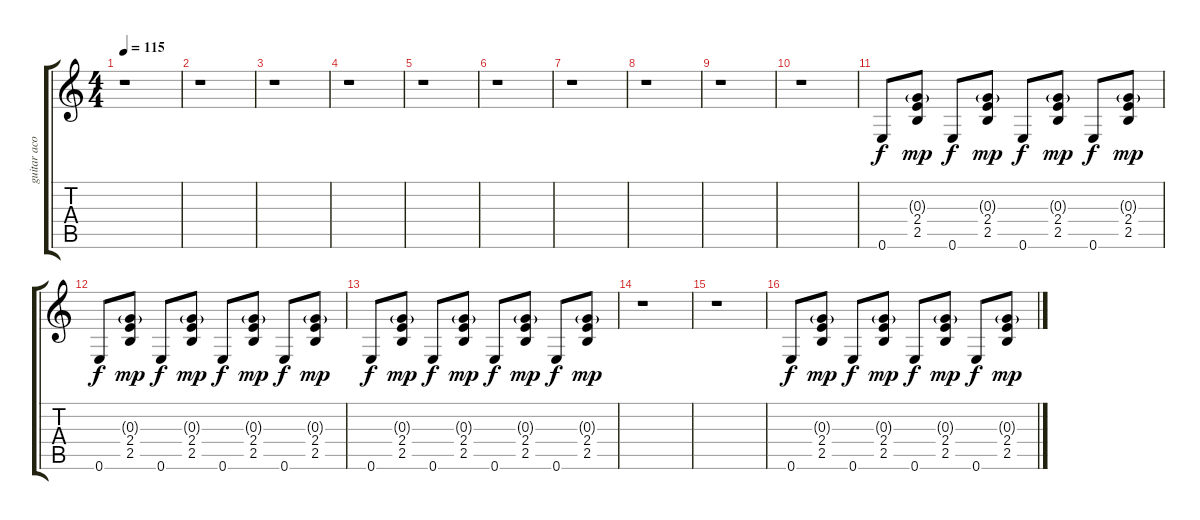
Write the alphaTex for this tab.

\track ("guitar acoustic" "guitar aco") {instrument acousticguitarsteel}
\staff {score tabs}
\tuning (E4 B3 G3 D3 A2 E2) {hide}
\ts (4 4)
\tempo 115
\clef g2
\ks c
r.1{dy mp} |
r.1 |
r.1 |
r.1 |
r.1 |
r.1 |
r.1 |
r.1 |
r.1 |
r.1 |
0.6.8{dy f} (0.3{g} 2.4 2.5).8{dy mp} 0.6.8{dy f} (0.3{g} 2.4 2.5).8{dy mp} 0.6.8{dy f} (0.3{g} 2.4 2.5).8{dy mp} 0.6.8{dy f} (0.3{g} 2.4 2.5).8{dy mp} |
0.6.8{dy f} (0.3{g} 2.4 2.5).8{dy mp} 0.6.8{dy f} (0.3{g} 2.4 2.5).8{dy mp} 0.6.8{dy f} (0.3{g} 2.4 2.5).8{dy mp} 0.6.8{dy f} (0.3{g} 2.4 2.5).8{dy mp} |
0.6.8{dy f} (0.3{g} 2.4 2.5).8{dy mp} 0.6.8{dy f} (0.3{g} 2.4 2.5).8{dy mp} 0.6.8{dy f} (0.3{g} 2.4 2.5).8{dy mp} 0.6.8{dy f} (0.3{g} 2.4 2.5).8{dy mp} |
r.1 |
r.1 |
0.6.8{dy f} (0.3{g} 2.4 2.5).8{dy mp} 0.6.8{dy f} (0.3{g} 2.4 2.5).8{dy mp} 0.6.8{dy f} (0.3{g} 2.4 2.5).8{dy mp} 0.6.8{dy f} (0.3{g} 2.4 2.5).8{dy mp}
